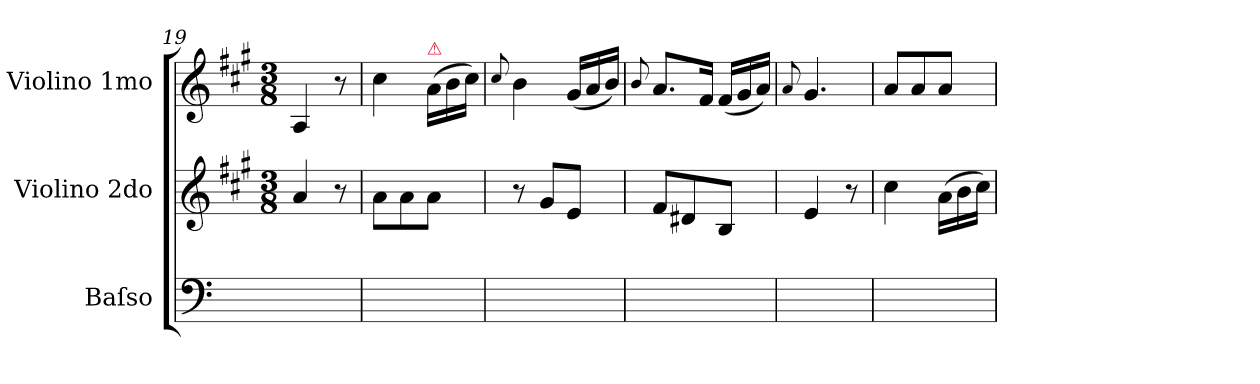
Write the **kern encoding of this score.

**kern	**kern	**kern
*part3	*part2	*part1
*staff3	*staff2	*staff1
*I"Baſso	*I"Violino 2do	*I"Violino 1mo
*I'b	*I'vl 2	*I'vl 1
*clefF4	*clefG2	*clefG2
*k[]	*k[f#c#g#]	*k[f#c#g#]
*	*A:	*A:
*	*M3/8	*M3/8
=19	=19	=19
4.ryy	4a/	4A/
.	8r	8r
=20	=20	=20
4.ryy	8a\L	4cc#\
.	8a\	.
*	*	*Xtuplet
!	!	!LO:TX:a:color=crimson:t=⚠
.	8a\J	(24a\LL
.	.	24b\
.	.	24cc#\JJ)
=21	=21	=21
.	.	8qqcc#/
4.ryy	8r	4b\
.	8g#/L	.
.	8e/J	(24g#/LL
.	.	24a/
.	.	24b/JJ)
=22	=22	=22
.	.	8qqb/
4.ryy	8f#/L	8.a/L
.	8d#X/	.
.	.	16f#/Jk
.	8B/J	(24f#/LL
.	.	24g#/
.	.	24a/JJ)
=23	=23	=23
.	.	8qqa/
4.ryy	4e/	4.g#/
.	8r	.
=24	=24	=24
4.ryy	4cc#\	8a/L
.	.	8a/
*	*Xtuplet	*
.	(24a\LL	8a/J
.	24b\	.
.	24cc#\JJ)	.
=	=	=
*-	*-	*-
